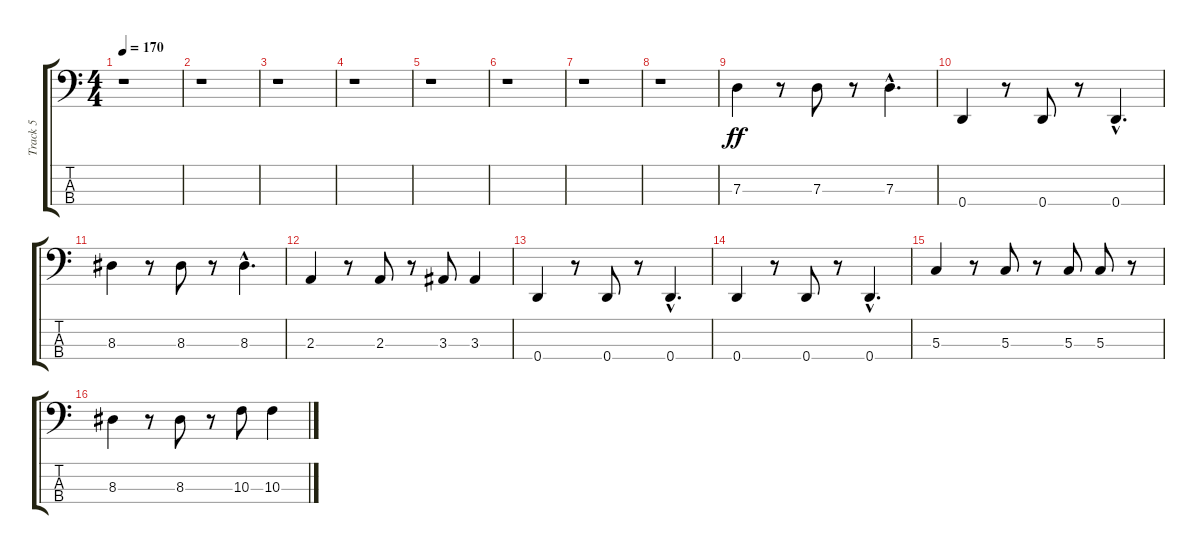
\track ("Track 5" "Track 5") {instrument electricbasspick}
\staff {score tabs}
\tuning (F2 C2 G1 D1) {hide}
\ts (4 4)
\tempo 170
\clef f4
\ks c
r.1{dy ff} |
r.1 |
r.1 |
r.1 |
r.1 |
r.1 |
r.1 |
r.1 |
7.3.4{volume 16} r.8 7.3.8 r.8 7.3{hac}.4{d} |
0.4.4 r.8 0.4.8 r.8 0.4{hac}.4{d} |
8.3.4 r.8 8.3.8 r.8 8.3{hac}.4{d} |
2.3.4 r.8 2.3.8 r.8 3.3.8 3.3.4 |
0.4.4 r.8 0.4.8 r.8 0.4{hac}.4{d} |
0.4.4 r.8 0.4.8 r.8 0.4{hac}.4{d} |
5.3.4 r.8 5.3.8 r.8 5.3.8 5.3.8 r.8 |
8.3.4 r.8 8.3.8 r.8 10.3.8 10.3.4
